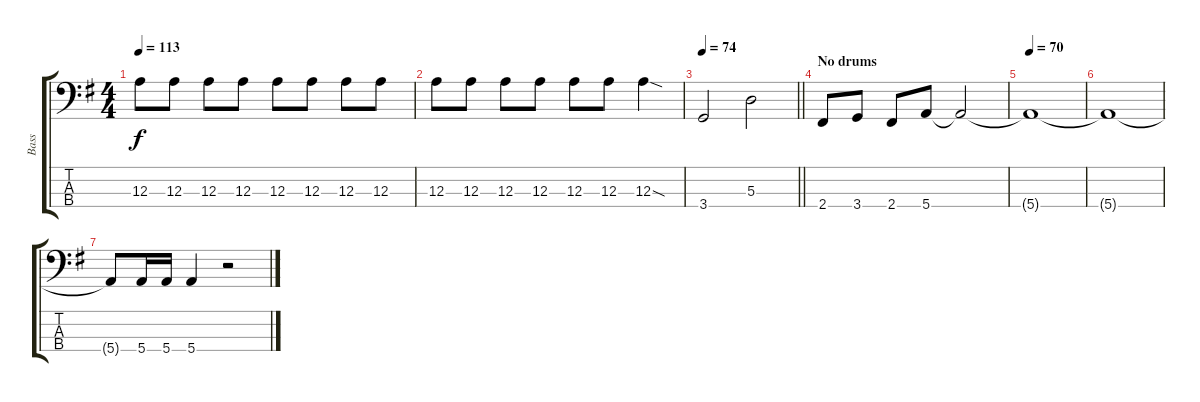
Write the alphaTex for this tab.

\track ("Bass" "Bass") {instrument electricbassfinger}
\staff {score tabs}
\tuning (G2 D2 A1 E1) {hide}
\ts (4 4)
\tempo 113
\clef f4
\ks g
12.3.8{dy f} 12.3.8 12.3.8 12.3.8 12.3.8 12.3.8 12.3.8 12.3.8 |
12.3.8 12.3.8 12.3.8 12.3.8 12.3.8 12.3.8 12.3{sod}.4 |
\tempo 74
\barLineRight lightlight
3.4.2 5.3.2 |
\section ("" "No drums")
2.4.8 3.4.8 2.4.8 5.4.8 5.4{t}.2 |
\tempo 70
5.4{t}.1 |
5.4{t}.1 |
5.4{t}.8 5.4.16 5.4.16 5.4.4 r.2
